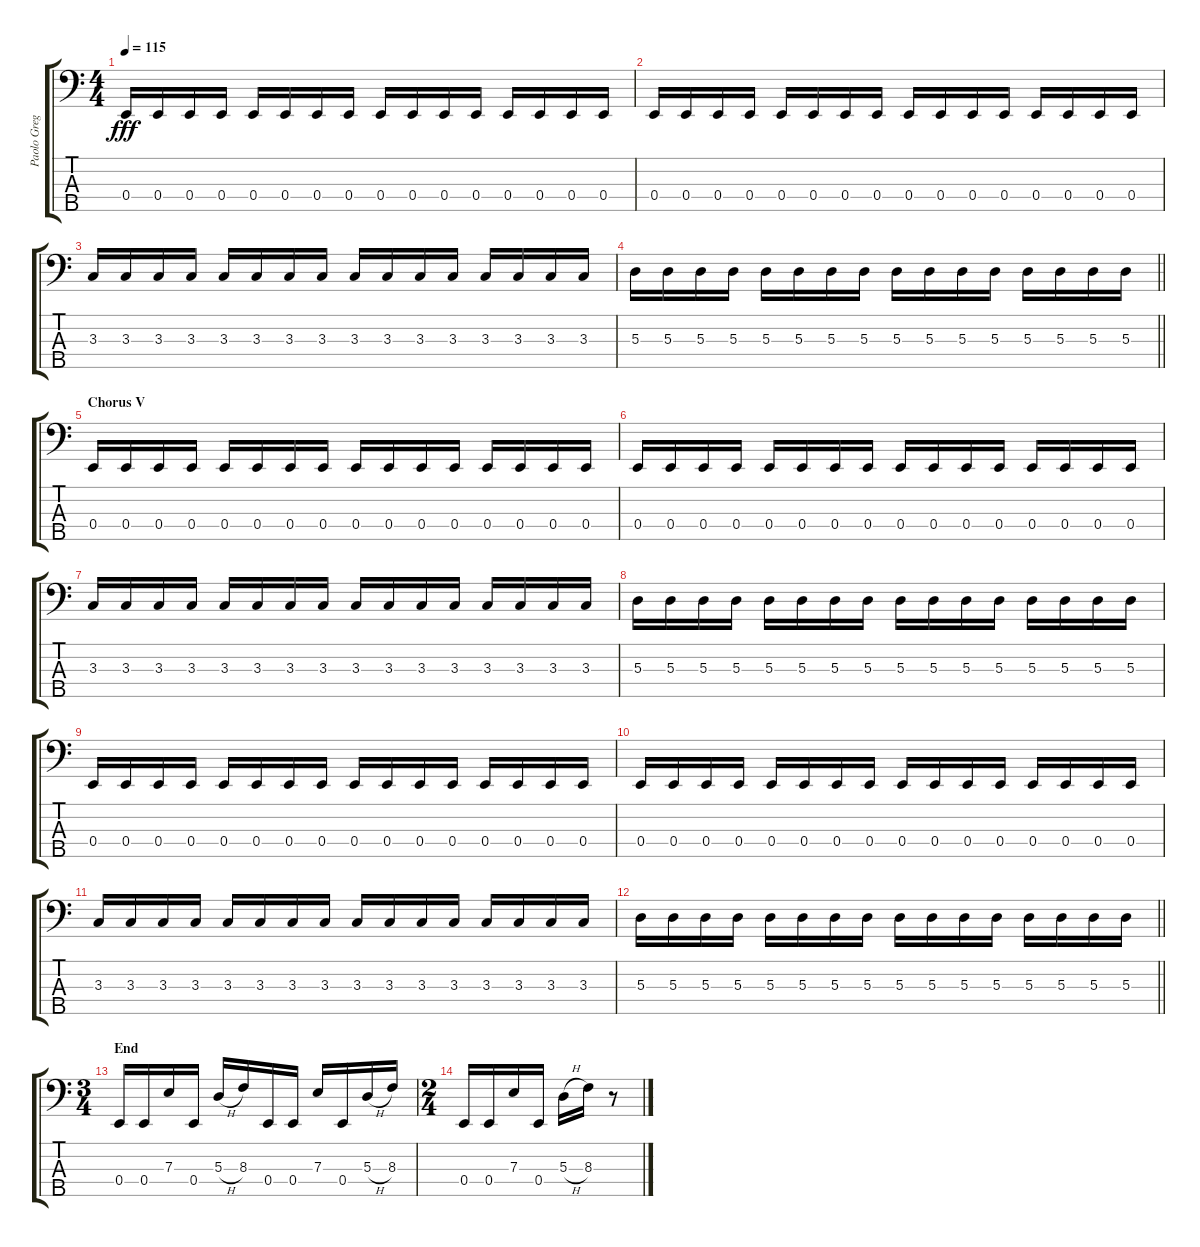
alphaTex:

\track ("Paolo Gregoletto" "Paolo Greg") {instrument electricbassfinger}
\staff {score tabs}
\tuning (G2 D2 A1 E1 B0) {hide}
\ts (4 4)
\tempo 115
\clef f4
\ks c
0.4.16{dy fff} 0.4.16 0.4.16 0.4.16 0.4.16 0.4.16 0.4.16 0.4.16 0.4.16 0.4.16 0.4.16 0.4.16 0.4.16 0.4.16 0.4.16 0.4.16 |
0.4.16 0.4.16 0.4.16 0.4.16 0.4.16 0.4.16 0.4.16 0.4.16 0.4.16 0.4.16 0.4.16 0.4.16 0.4.16 0.4.16 0.4.16 0.4.16 |
3.3.16 3.3.16 3.3.16 3.3.16 3.3.16 3.3.16 3.3.16 3.3.16 3.3.16 3.3.16 3.3.16 3.3.16 3.3.16 3.3.16 3.3.16 3.3.16 |
\barLineRight lightlight
5.3.16 5.3.16 5.3.16 5.3.16 5.3.16 5.3.16 5.3.16 5.3.16 5.3.16 5.3.16 5.3.16 5.3.16 5.3.16 5.3.16 5.3.16 5.3.16 |
\section ("" "Chorus V")
0.4.16 0.4.16 0.4.16 0.4.16 0.4.16 0.4.16 0.4.16 0.4.16 0.4.16 0.4.16 0.4.16 0.4.16 0.4.16 0.4.16 0.4.16 0.4.16 |
0.4.16 0.4.16 0.4.16 0.4.16 0.4.16 0.4.16 0.4.16 0.4.16 0.4.16 0.4.16 0.4.16 0.4.16 0.4.16 0.4.16 0.4.16 0.4.16 |
3.3.16 3.3.16 3.3.16 3.3.16 3.3.16 3.3.16 3.3.16 3.3.16 3.3.16 3.3.16 3.3.16 3.3.16 3.3.16 3.3.16 3.3.16 3.3.16 |
5.3.16 5.3.16 5.3.16 5.3.16 5.3.16 5.3.16 5.3.16 5.3.16 5.3.16 5.3.16 5.3.16 5.3.16 5.3.16 5.3.16 5.3.16 5.3.16 |
0.4.16 0.4.16 0.4.16 0.4.16 0.4.16 0.4.16 0.4.16 0.4.16 0.4.16 0.4.16 0.4.16 0.4.16 0.4.16 0.4.16 0.4.16 0.4.16 |
0.4.16 0.4.16 0.4.16 0.4.16 0.4.16 0.4.16 0.4.16 0.4.16 0.4.16 0.4.16 0.4.16 0.4.16 0.4.16 0.4.16 0.4.16 0.4.16 |
3.3.16 3.3.16 3.3.16 3.3.16 3.3.16 3.3.16 3.3.16 3.3.16 3.3.16 3.3.16 3.3.16 3.3.16 3.3.16 3.3.16 3.3.16 3.3.16 |
\barLineRight lightlight
5.3.16 5.3.16 5.3.16 5.3.16 5.3.16 5.3.16 5.3.16 5.3.16 5.3.16 5.3.16 5.3.16 5.3.16 5.3.16 5.3.16 5.3.16 5.3.16 |
\ts (3 4)
\section ("" "End")
0.4.16 0.4.16 7.3.16 0.4.16 5.3{h}.16 8.3.16 0.4.16 0.4.16 7.3.16 0.4.16 5.3{h}.16 8.3.16 |
\ts (2 4)
0.4.16 0.4.16 7.3.16 0.4.16 5.3{h}.16 8.3.16 r.8
